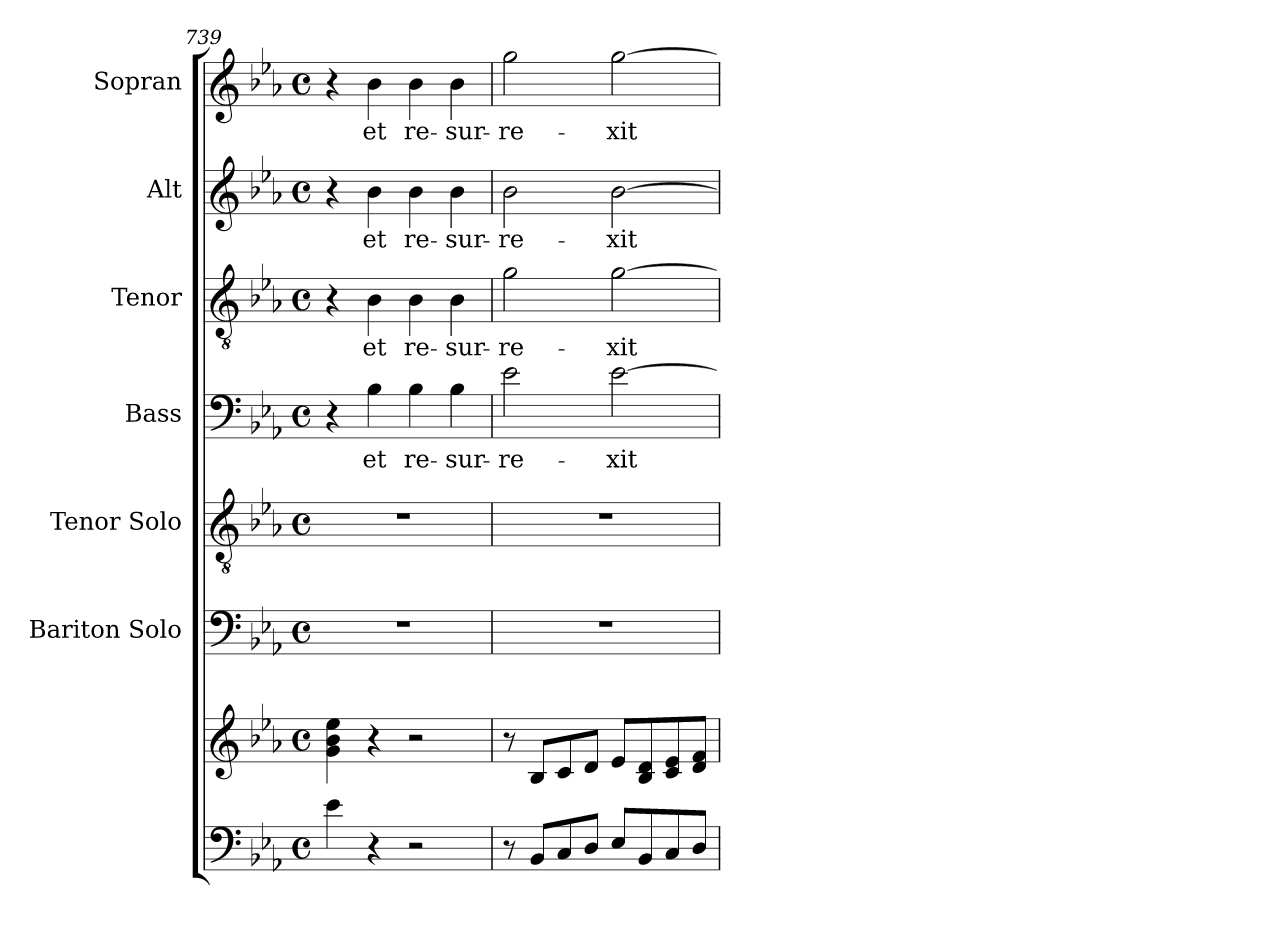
**kern	**kern	**kern	**kern	**kern	**text	**kern	**text	**kern	**text	**kern	**text
*part7	*part7	*part6	*part5	*part4	*part4	*part3	*part3	*part2	*part2	*part1	*part1
*staff8	*staff7	*staff6	*staff5	*staff4	*staff4	*staff3	*staff3	*staff2	*staff2	*staff1	*staff1
*	*	*I"Bariton Solo	*I"Tenor Solo	*I"Bass	*	*I"Tenor	*	*I"Alt	*	*I"Sopran	*
*	*	*	*	*I'B.	*	*I'T.	*	*I'A.	*	*I'S.	*
*clefF4	*clefG2	*clefF4	*clefGv2	*clefF4	*	*clefGv2	*	*clefG2	*	*clefG2	*
*k[b-e-a-]	*k[b-e-a-]	*k[b-e-a-]	*k[b-e-a-]	*k[b-e-a-]	*	*k[b-e-a-]	*	*k[b-e-a-]	*	*k[b-e-a-]	*
*E-:	*E-:	*E-:	*E-:	*E-:	*	*E-:	*	*E-:	*	*E-:	*
*M4/4	*M4/4	*M4/4	*M4/4	*M4/4	*	*M4/4	*	*M4/4	*	*M4/4	*
*met(c)	*met(c)	*met(c)	*met(c)	*met(c)	*	*met(c)	*	*met(c)	*	*met(c)	*
=739	=739	=739	=739	=739	=739	=739	=739	=739	=739	=739	=739
4e-\	4g\ 4b-\ 4ee-\	1r	1r	4r	.	4r	.	4r	.	4r	.
!	!	!	!	!	!LO:LY:b	!	!LO:LY:b	!	!LO:LY:b	!	!LO:LY:b
4r	4r	.	.	4B-\	et	4B-\	et	4b-\	et	4b-\	et
!	!	!	!	!	!LO:LY:b	!	!LO:LY:b	!	!LO:LY:b	!	!LO:LY:b
2r	2r	.	.	4B-\	re-	4B-\	re-	4b-\	re-	4b-\	re-
!	!	!	!	!	!LO:LY:b	!	!LO:LY:b	!	!LO:LY:b	!	!LO:LY:b
.	.	.	.	4B-\	-sur-	4B-\	-sur-	4b-\	-sur-	4b-\	-sur-
=740	=740	=740	=740	=740	=740	=740	=740	=740	=740	=740	=740
!	!	!	!	!	!LO:LY:b	!	!LO:LY:b	!	!LO:LY:b	!	!LO:LY:b
8r	8r	1r	1r	2e-\	-re-	2g\	-re-	2b-\	-re-	2gg\	-re-
8BB-/L	8B-/L	.	.	.	.	.	.	.	.	.	.
8C/	8c/	.	.	.	.	.	.	.	.	.	.
8D/J	8d/J	.	.	.	.	.	.	.	.	.	.
!	!	!	!	!	!LO:LY:b	!	!LO:LY:b	!	!LO:LY:b	!	!LO:LY:b
8E-/L	8e-/L	.	.	[2e-\	-xit	[2g\	-xit	[2b-\	-xit	[2gg\	-xit
8BB-/	8B-/ 8d/	.	.	.	.	.	.	.	.	.	.
8C/	8c/ 8e-/	.	.	.	.	.	.	.	.	.	.
8D/J	8d/ 8f/J	.	.	.	.	.	.	.	.	.	.
=	=	=	=	=	=	=	=	=	=	=	=
*-	*-	*-	*-	*-	*-	*-	*-	*-	*-	*-	*-
